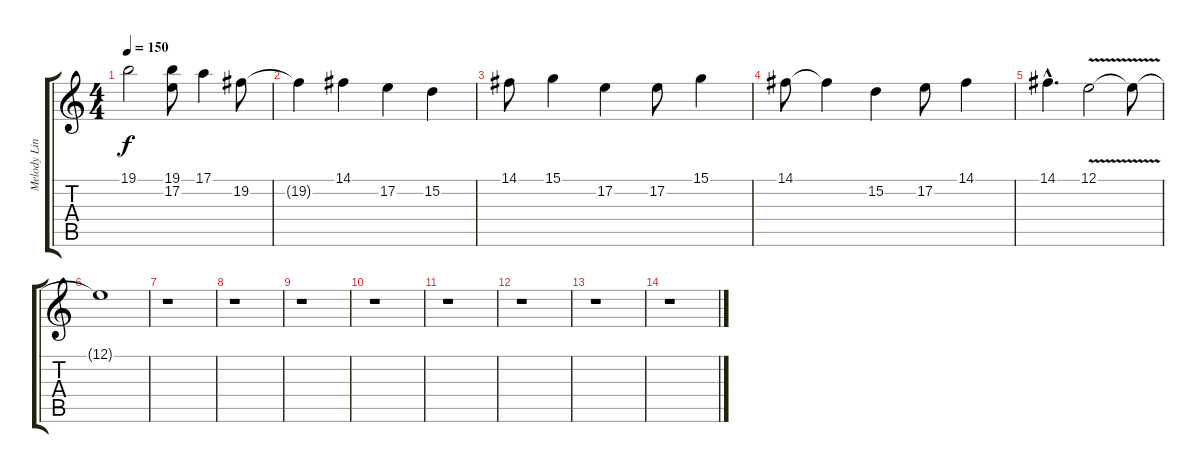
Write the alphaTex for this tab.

\track ("Melody Line" "Melody Lin") {instrument lead2sawtooth}
\staff {score tabs}
\tuning (E4 B3 G3 D3 A2 E2) {hide}
\ts (4 4)
\tempo 150
\clef g2
\ks c
19.1.2{dy f} (19.1 17.2{t}).8 17.1.4 19.2.8 |
19.2{t}.4 14.1.4 17.2.4 15.2.4 |
14.1.8 15.1.4 17.2.4 17.2.8 15.1.4 |
14.1.8 14.1{t}.4 15.2.4 17.2.8 14.1.4 |
14.1{hac}.4{d} 12.1{v}.2 12.1{t}.8 |
12.1{t}.1 |
r.1 |
r.1 |
r.1 |
r.1 |
r.1 |
r.1 |
r.1 |
r.1
